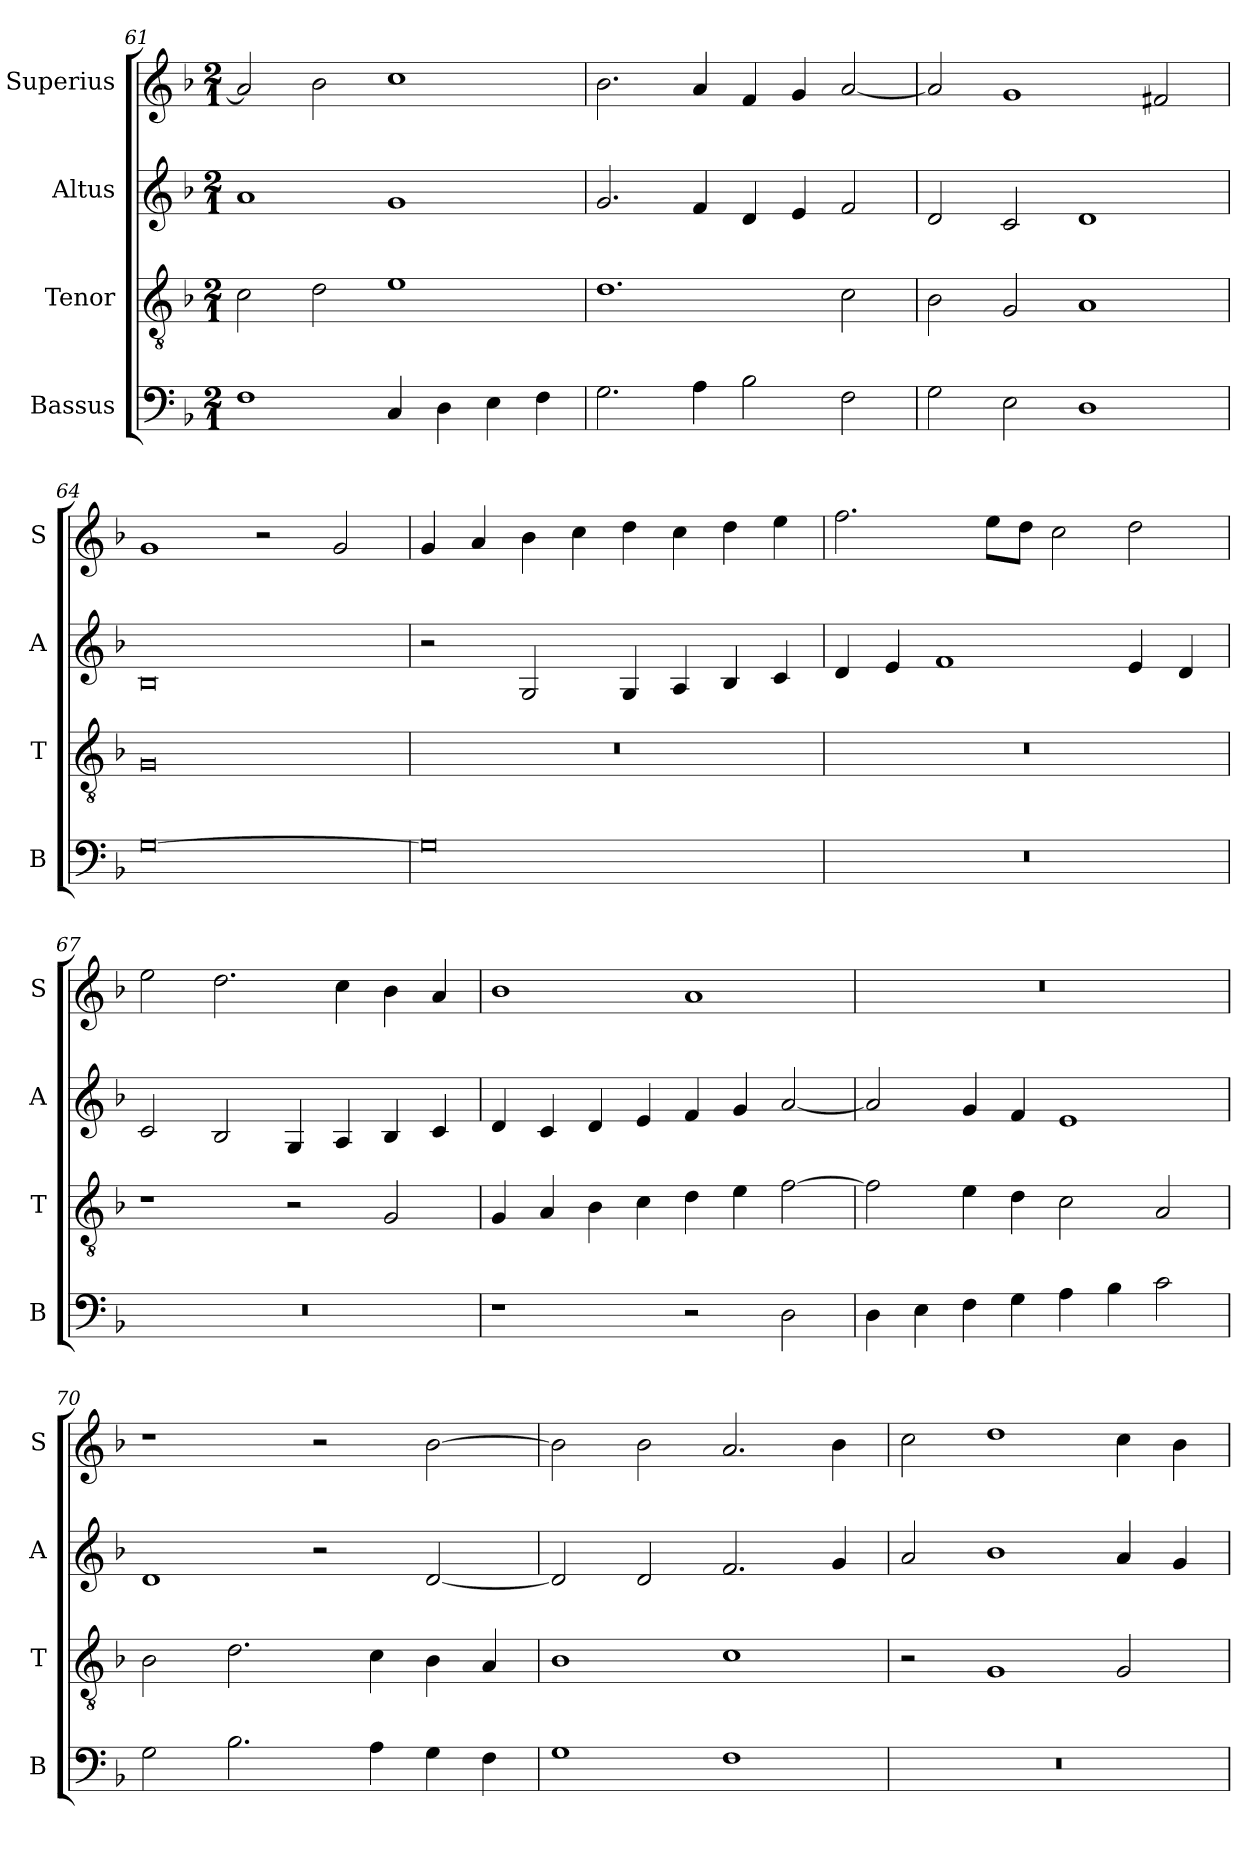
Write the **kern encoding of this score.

**kern	**kern	**kern	**kern
*part4	*part3	*part2	*part1
*staff4	*staff3	*staff2	*staff1
*I"Bassus	*I"Tenor	*I"Altus	*I"Superius
*I'B	*I'T	*I'A	*I'S
*clefF4	*clefGv2	*clefG2	*clefG2
*k[b-]	*k[b-]	*k[b-]	*k[b-]
*F:	*F:	*F:	*F:
*M2/1	*M2/1	*M2/1	*M2/1
=61	=61	=61	=61
1F	2c	1a	2a]
.	2d	.	2b-
4C	1e	1g	1cc
4D	.	.	.
4E	.	.	.
4F	.	.	.
=62	=62	=62	=62
2.G	1.d	2.g	2.b-
4A	.	4f	4a
2B-	.	4d	4f
.	.	4e	4g
2F	2c	2f	[2a
=63	=63	=63	=63
2G	2B-	2d	2a]
2E	2G	2c	1g
1D	1A	1d	.
.	.	.	2f#X
=64	=64	=64	=64
[0G	0G	0B-	1g
.	.	.	2r
.	.	.	2g
=65	=65	=65	=65
0G]	0r	2r	4g
.	.	.	4a
.	.	2G	4b-
.	.	.	4cc
.	.	4G	4dd
.	.	4A	4cc
.	.	4B-	4dd
.	.	4c	4ee
=66	=66	=66	=66
0r	0r	4d	2.ff
.	.	4e	.
.	.	1f	.
.	.	.	8eeL
.	.	.	8ddJ
.	.	.	2cc
.	.	4e	2dd
.	.	4d	.
=67	=67	=67	=67
0r	1r	2c	2ee
.	.	2B-	2.dd
.	2r	4G	.
.	.	4A	4cc
.	2G	4B-	4b-
.	.	4c	4a
=68	=68	=68	=68
1r	4G	4d	1b-
.	4A	4c	.
.	4B-	4d	.
.	4c	4e	.
2r	4d	4f	1a
.	4e	4g	.
2D	[2f	[2a	.
=69	=69	=69	=69
4D	2f]	2a]	0r
4E	.	.	.
4F	4e	4g	.
4G	4d	4f	.
4A	2c	1e	.
4B-	.	.	.
2c	2A	.	.
=70	=70	=70	=70
2G	2B-	1d	1r
2.B-	2.d	.	.
.	.	2r	2r
4A	4c	.	.
4G	4B-	[2d	[2b-
4F	4A	.	.
=71	=71	=71	=71
1G	1B-	2d]	2b-]
.	.	2d	2b-
1F	1c	2.f	2.a
.	.	4g	4b-
=72	=72	=72	=72
0r	2r	2a	2cc
.	1G	1b-	1dd
.	2G	4a	4cc
.	.	4g	4b-
=	=	=	=
*-	*-	*-	*-
